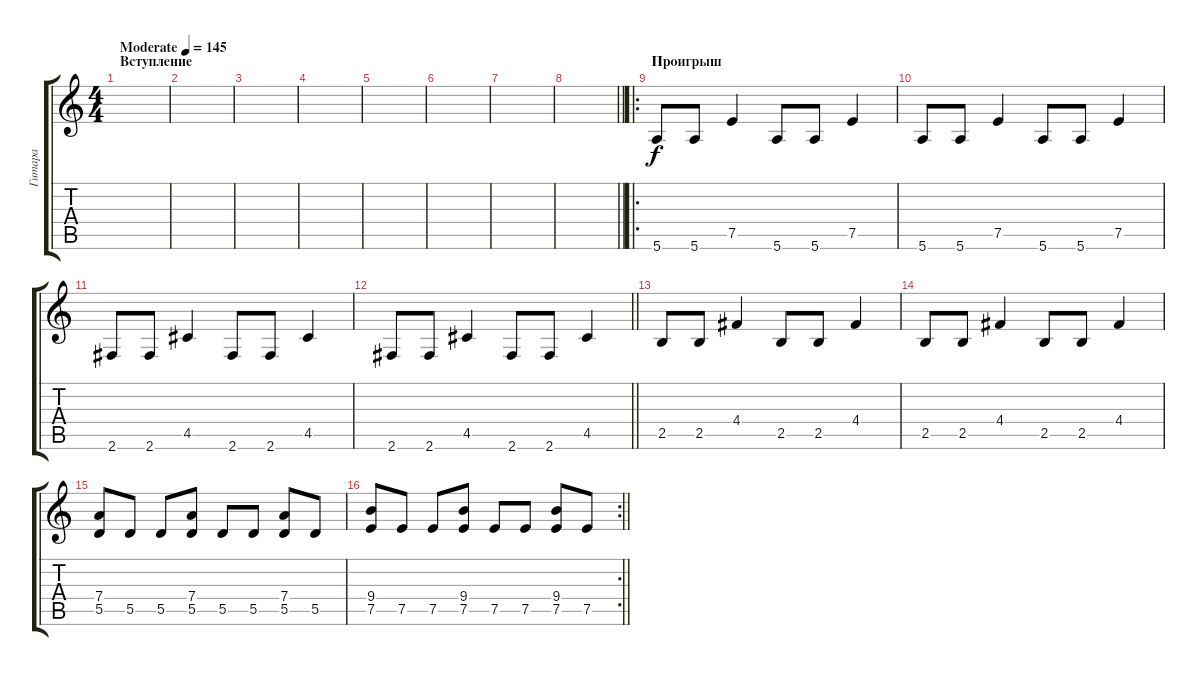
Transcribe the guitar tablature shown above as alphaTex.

\track ("Гитара" "Гитара") {instrument overdrivenguitar}
\staff {score tabs}
\tuning (E4 B3 G3 D3 A2 E2) {hide}
\ts (4 4)
\section ("" "Вступление")
\tempo (145 "Moderate")
\clef g2
\ks c
|
|
|
|
|
|
|
\barLineRight lightlight
|
\ro
\section ("" "Проигрыш")
5.6.8 5.6.8 7.5.4 5.6.8 5.6.8 7.5.4 |
5.6.8 5.6.8 7.5.4 5.6.8 5.6.8 7.5.4 |
2.6.8 2.6.8 4.5.4 2.6.8 2.6.8 4.5.4 |
\barLineRight lightlight
2.6.8 2.6.8 4.5.4 2.6.8 2.6.8 4.5.4 |
2.5.8 2.5.8 4.4.4 2.5.8 2.5.8 4.4.4 |
2.5.8 2.5.8 4.4.4 2.5.8 2.5.8 4.4.4 |
(7.4 5.5).8 5.5.8 5.5.8 (7.4 5.5).8 5.5.8 5.5.8 (7.4 5.5).8 5.5.8 |
\rc 2
\barLineRight lightlight
(9.4 7.5).8 7.5.8 7.5.8 (9.4 7.5).8 7.5.8 7.5.8 (9.4 7.5).8 7.5.8
